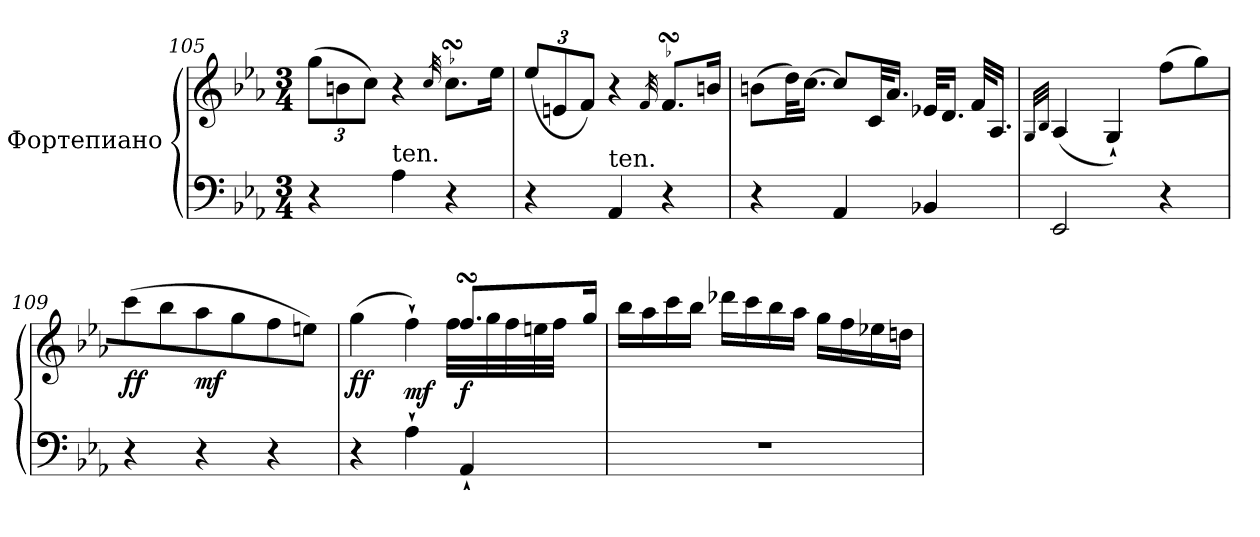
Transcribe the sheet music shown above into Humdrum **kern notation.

**kern	**kern	**dynam
*part1	*part1	*part1
*staff2	*staff1	*staff1/2
*I"Фортепиано	*	*
*clefF4	*clefG2	*
*k[b-e-a-]	*k[b-e-a-]	*
*M3/4	*M3/4	*
*	*Xbrackettup	*
=105	=105	=105
4r	(>12gg\L	.
.	12bn\	.
.	12cc\J)	.
!LO:TX:a:t=ten.	!	!
4A-\	4r	.
.	32qcc/	.
4r	8.ccsSSS\L	.
.	16ee-\Jk	.
=106	=106	=106
4r	(<12ee-/L	.
.	12en/	.
.	12f/J)	.
!LO:TX:a:t=ten.	!	!
4AA-/	4r	.
.	32qf/	.
4r	8.fsSSS/L	.
.	16bn/Jk	.
=107	=107	=107
4r	(>8bn\L	.
.	32dd\KL)	.
.	[16.cc\JJ	.
4AA-/	8cc/L]	.
.	32c/KL	.
.	16.a-/JJ	.
4BB-X/	32e-X/KLL	.
.	16.d/JJ	.
.	32f/KLL	.
.	16.A-/JJ	.
!!LO:LB:g=z
=108	=108	=108
.	32qG/LLL	.
.	32qB-/JJJ	.
2EE-/	(<4A-/	.
.	4G`/)	.
4r	(>8ff\L	.
.	8gg\)	.
=109	=109	=109
!	!	!LO:DY:b
4r	(>8ccc\	ff
.	8bb-\	.
!	!	!LO:DY:b
4r	8aa-\	mf
.	8gg\	.
4r	8ff\	.
.	8een\J)	.
=110	=110	=110
*	*^	*
!	!	!	!LO:DY:b
4r	(>4gg\	2ryy	ff
!	!	!	!LO:DY:b
4A-`\	4ff`\)	.	mf
!	!	!	!LO:DY:b
4AA-`/	8.ffsSSS/L	32ff\LLL	f
.	.	32gg\	.
.	.	32ff\	.
.	.	32een\	.
.	.	32ff\JJJ	.
.	.	16.ryy	.
.	16gg/Jk	.	.
*	*v	*v	*
=111	=111	=111
2.r	16bb-\LL	.
.	16aa-\	.
.	16ccc\	.
.	16bb-\JJ	.
.	16ddd-X\LL	.
.	16ccc\	.
.	16bb-\	.
.	16aa-\JJ	.
.	16gg\LL	.
.	16ff\	.
.	16ee-X\	.
.	16ddn\JJ	.
=	=	=
*-	*-	*-
